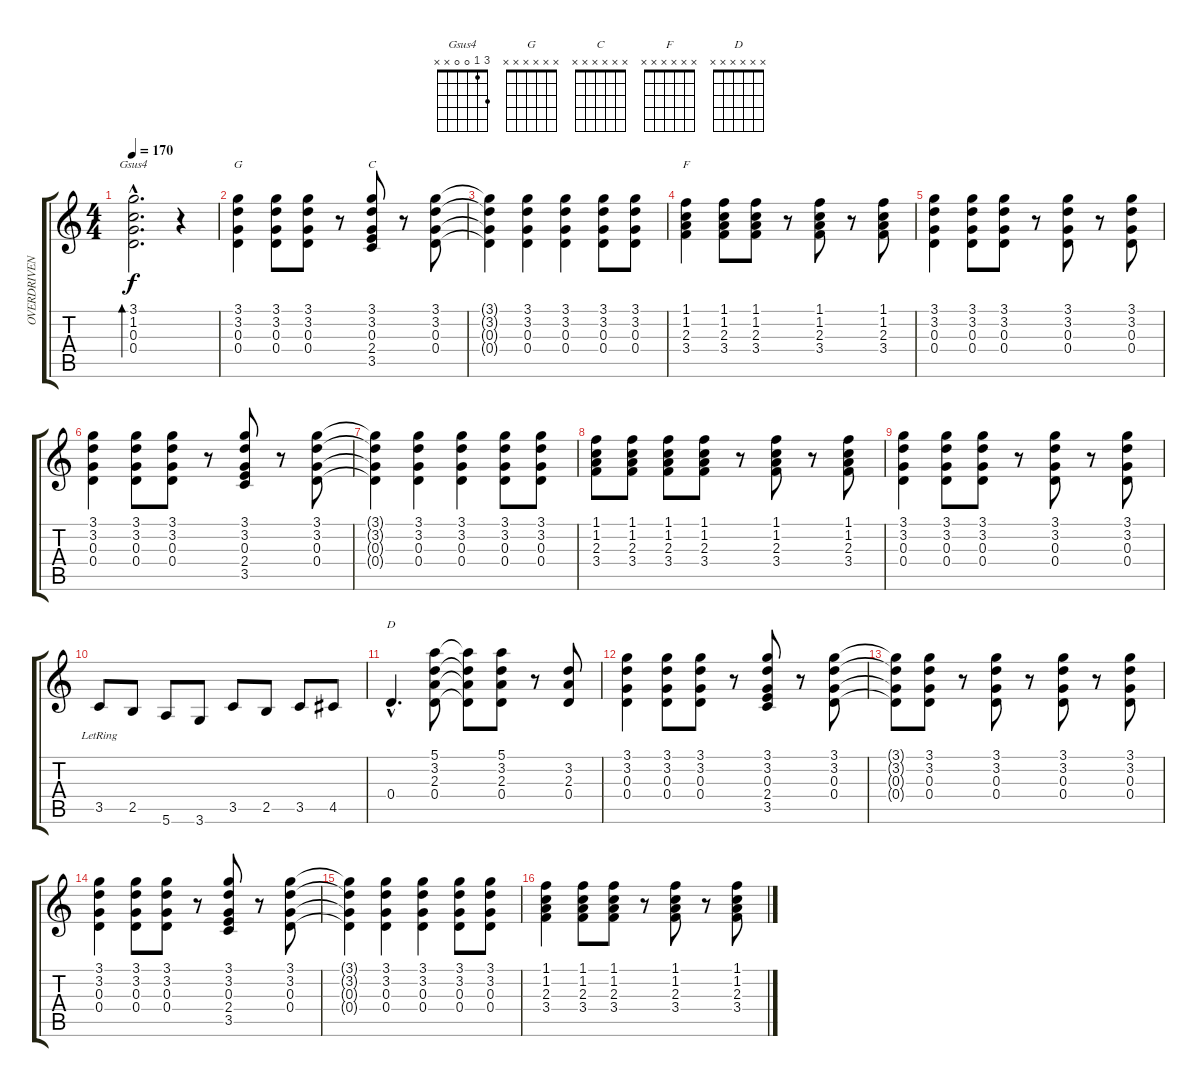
\track ("OVERDRIVEN" "OVERDRIVEN") {instrument overdrivenguitar}
\staff {score tabs}
\tuning (E4 B3 G3 D3 A2 E2) {hide}
\chord ("Gsus4" 3 1 0 0 x x)
\chord ("G" x x x x x x) {firstfret 0}
\chord ("C" x x x x x x) {firstfret 0}
\chord ("F" x x x x x x) {firstfret 0}
\chord ("D" x x x x x x) {firstfret 0}
\ts (4 4)
\tempo 170
\clef g2
\ks c
(3.1{hac} 1.2{hac} 0.3{hac} 0.4{hac}).2{d bd 480 ch "Gsus4" dy f instrument overdrivenguitar} r.4 |
(3.1 3.2 0.3 0.4).4{ch "G"} (3.1 3.2 0.3 0.4).8 (3.1 3.2 0.3 0.4).8 r.8 (3.1 3.2 0.3 2.4 3.5).8{ch "C"} r.8 (3.1 3.2 0.3 0.4).8 |
(3.1{t} 3.2{t} 0.3{t} 0.4{t}).4 (3.1 3.2 0.3 0.4).4 (3.1 3.2 0.3 0.4).4 (3.1 3.2 0.3 0.4).8 (3.1 3.2 0.3 0.4).8 |
(1.1 1.2 2.3 3.4).4{ch "F"} (1.1 1.2 2.3 3.4).8 (1.1 1.2 2.3 3.4).8 r.8 (1.1 1.2 2.3 3.4).8 r.8 (1.1 1.2 2.3 3.4).8 |
(3.1 3.2 0.3 0.4).4 (3.1 3.2 0.3 0.4).8 (3.1 3.2 0.3 0.4).8 r.8 (3.1 3.2 0.3 0.4).8 r.8 (3.1 3.2 0.3 0.4).8 |
(3.1 3.2 0.3 0.4).4 (3.1 3.2 0.3 0.4).8 (3.1 3.2 0.3 0.4).8 r.8 (3.1 3.2 0.3 2.4 3.5).8 r.8 (3.1 3.2 0.3 0.4).8 |
(3.1{t} 3.2{t} 0.3{t} 0.4{t}).4 (3.1 3.2 0.3 0.4).4 (3.1 3.2 0.3 0.4).4 (3.1 3.2 0.3 0.4).8 (3.1 3.2 0.3 0.4).8 |
(1.1 1.2 2.3 3.4).8 (1.1 1.2 2.3 3.4).8 (1.1 1.2 2.3 3.4).8 (1.1 1.2 2.3 3.4).8 r.8 (1.1 1.2 2.3 3.4).8 r.8 (1.1 1.2 2.3 3.4).8 |
(3.1 3.2 0.3 0.4).4 (3.1 3.2 0.3 0.4).8 (3.1 3.2 0.3 0.4).8 r.8 (3.1 3.2 0.3 0.4).8 r.8 (3.1 3.2 0.3 0.4).8 |
3.5{lr}.8 2.5.8 5.6.8 3.6.8 3.5.8 2.5.8 3.5.8 4.5.8 |
0.4{hac}.4{d ch "D"} (5.1 3.2 2.3 0.4).8 (5.1{t} 3.2{t} 2.3{t} 0.4{t}).8 (5.1 3.2 2.3 0.4).8 r.8 (3.2 2.3 0.4).8 |
(3.1 3.2 0.3 0.4).4 (3.1 3.2 0.3 0.4).8 (3.1 3.2 0.3 0.4).8 r.8 (3.1 3.2 0.3 2.4 3.5).8 r.8 (3.1 3.2 0.3 0.4).8 |
(3.1{t} 3.2{t} 0.3{t} 0.4{t}).8 (3.1 3.2 0.3 0.4).8 r.8 (3.1 3.2 0.3 0.4).8 r.8 (3.1 3.2 0.3 0.4).8 r.8 (3.1 3.2 0.3 0.4).8 |
(3.1 3.2 0.3 0.4).4 (3.1 3.2 0.3 0.4).8 (3.1 3.2 0.3 0.4).8 r.8 (3.1 3.2 0.3 2.4 3.5).8 r.8 (3.1 3.2 0.3 0.4).8 |
(3.1{t} 3.2{t} 0.3{t} 0.4{t}).4 (3.1 3.2 0.3 0.4).4 (3.1 3.2 0.3 0.4).4 (3.1 3.2 0.3 0.4).8 (3.1 3.2 0.3 0.4).8 |
(1.1 1.2 2.3 3.4).4 (1.1 1.2 2.3 3.4).8 (1.1 1.2 2.3 3.4).8 r.8 (1.1 1.2 2.3 3.4).8 r.8 (1.1 1.2 2.3 3.4).8
